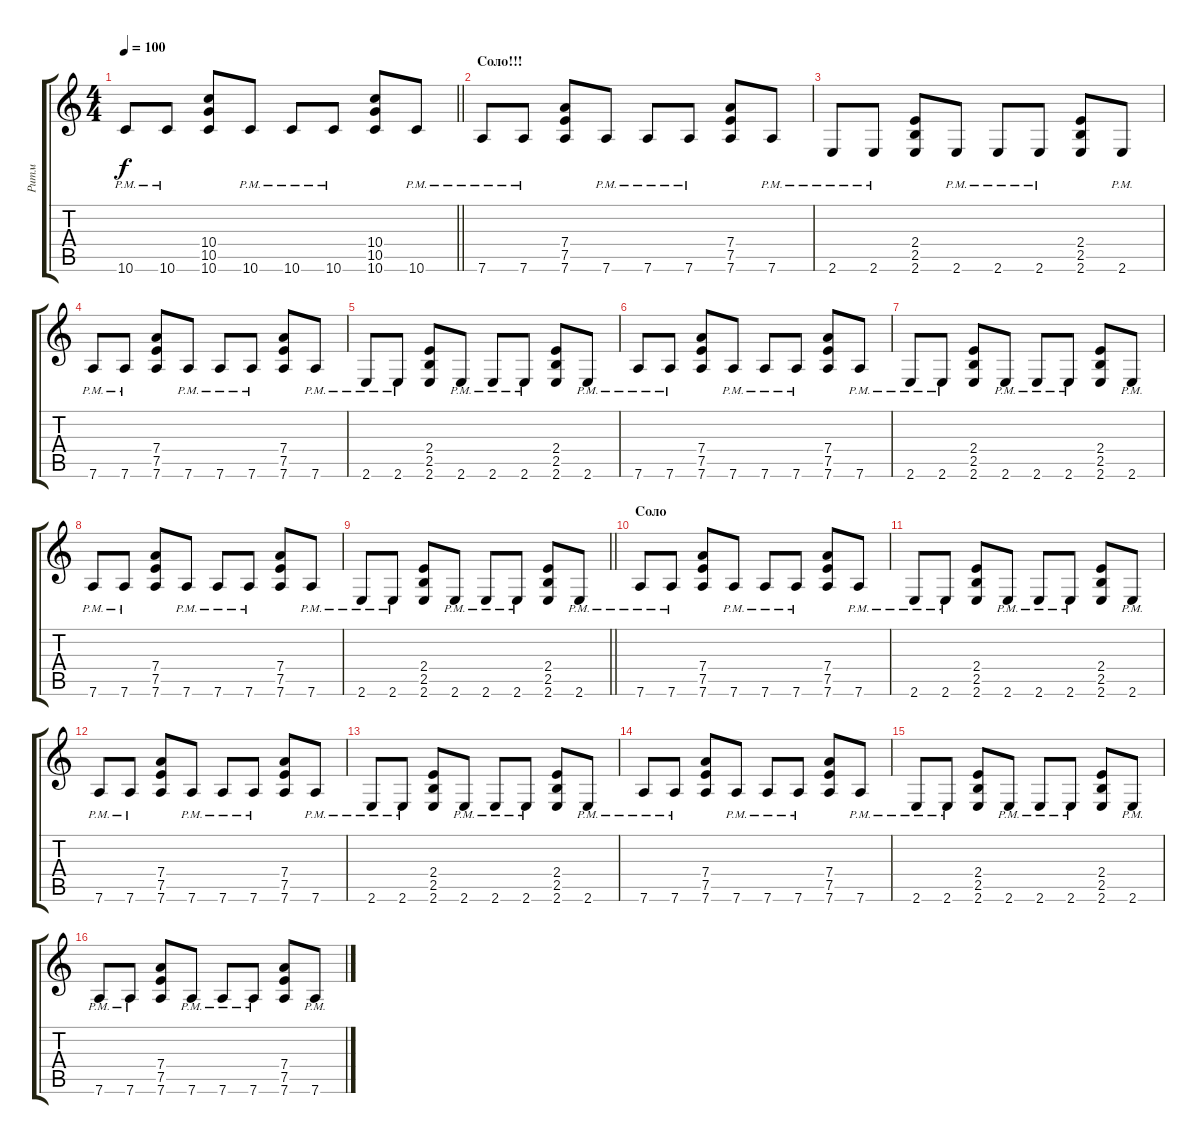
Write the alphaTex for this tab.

\track ("Ритм" "Ритм") {instrument distortionguitar}
\staff {score tabs}
\tuning (E4 B3 G3 D3 A2 D2) {hide}
\ts (4 4)
\tempo 100
\clef g2
\barLineRight lightlight
\ks c
10.6{pm}.8{dy f} 10.6{pm}.8 (10.4 10.5 10.6).8 10.6{pm}.8 10.6{pm}.8 10.6{pm}.8 (10.4 10.5 10.6).8 10.6{pm}.8 |
\section ("" "Соло!!!")
7.6{pm}.8 7.6{pm}.8 (7.4 7.5 7.6).8 7.6{pm}.8 7.6{pm}.8 7.6{pm}.8 (7.4 7.5 7.6).8 7.6{pm}.8 |
2.6{pm}.8 2.6{pm}.8 (2.4 2.5 2.6).8 2.6{pm}.8 2.6{pm}.8 2.6{pm}.8 (2.4 2.5 2.6).8 2.6{pm}.8 |
7.6{pm}.8 7.6{pm}.8 (7.4 7.5 7.6).8 7.6{pm}.8 7.6{pm}.8 7.6{pm}.8 (7.4 7.5 7.6).8 7.6{pm}.8 |
2.6{pm}.8 2.6{pm}.8 (2.4 2.5 2.6).8 2.6{pm}.8 2.6{pm}.8 2.6{pm}.8 (2.4 2.5 2.6).8 2.6{pm}.8 |
7.6{pm}.8 7.6{pm}.8 (7.4 7.5 7.6).8 7.6{pm}.8 7.6{pm}.8 7.6{pm}.8 (7.4 7.5 7.6).8 7.6{pm}.8 |
2.6{pm}.8 2.6{pm}.8 (2.4 2.5 2.6).8 2.6{pm}.8 2.6{pm}.8 2.6{pm}.8 (2.4 2.5 2.6).8 2.6{pm}.8 |
7.6{pm}.8 7.6{pm}.8 (7.4 7.5 7.6).8 7.6{pm}.8 7.6{pm}.8 7.6{pm}.8 (7.4 7.5 7.6).8 7.6{pm}.8 |
\barLineRight lightlight
2.6{pm}.8 2.6{pm}.8 (2.4 2.5 2.6).8 2.6{pm}.8 2.6{pm}.8 2.6{pm}.8 (2.4 2.5 2.6).8 2.6{pm}.8 |
\section ("" "Соло")
7.6{pm}.8 7.6{pm}.8 (7.4 7.5 7.6).8 7.6{pm}.8 7.6{pm}.8 7.6{pm}.8 (7.4 7.5 7.6).8 7.6{pm}.8 |
2.6{pm}.8 2.6{pm}.8 (2.4 2.5 2.6).8 2.6{pm}.8 2.6{pm}.8 2.6{pm}.8 (2.4 2.5 2.6).8 2.6{pm}.8 |
7.6{pm}.8 7.6{pm}.8 (7.4 7.5 7.6).8 7.6{pm}.8 7.6{pm}.8 7.6{pm}.8 (7.4 7.5 7.6).8 7.6{pm}.8 |
2.6{pm}.8 2.6{pm}.8 (2.4 2.5 2.6).8 2.6{pm}.8 2.6{pm}.8 2.6{pm}.8 (2.4 2.5 2.6).8 2.6{pm}.8 |
7.6{pm}.8 7.6{pm}.8 (7.4 7.5 7.6).8 7.6{pm}.8 7.6{pm}.8 7.6{pm}.8 (7.4 7.5 7.6).8 7.6{pm}.8 |
2.6{pm}.8 2.6{pm}.8 (2.4 2.5 2.6).8 2.6{pm}.8 2.6{pm}.8 2.6{pm}.8 (2.4 2.5 2.6).8 2.6{pm}.8 |
7.6{pm}.8 7.6{pm}.8 (7.4 7.5 7.6).8 7.6{pm}.8 7.6{pm}.8 7.6{pm}.8 (7.4 7.5 7.6).8 7.6{pm}.8
